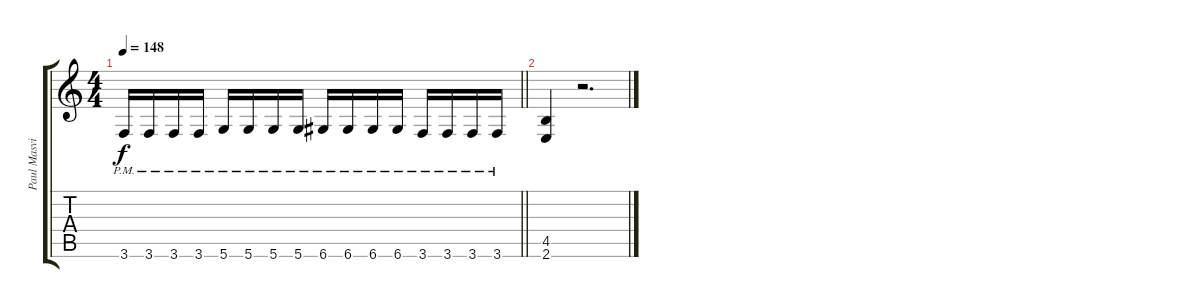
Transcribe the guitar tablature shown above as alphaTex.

\track ("Paul Masvidal" "Paul Masvi") {instrument distortionguitar}
\staff {score tabs}
\tuning (D4 A3 F3 C3 G2 D2) {hide}
\ts (4 4)
\tempo 148
\clef g2
\barLineRight lightlight
\ks c
3.6{pm}.16{dy f} 3.6{pm}.16 3.6{pm}.16 3.6{pm}.16 5.6{pm}.16 5.6{pm}.16 5.6{pm}.16 5.6{pm}.16 6.6{pm}.16 6.6{pm}.16 6.6{pm}.16 6.6{pm}.16 3.6{pm}.16 3.6{pm}.16 3.6{pm}.16 3.6{pm}.16 |
(4.5 2.6).4 r.2{d}
